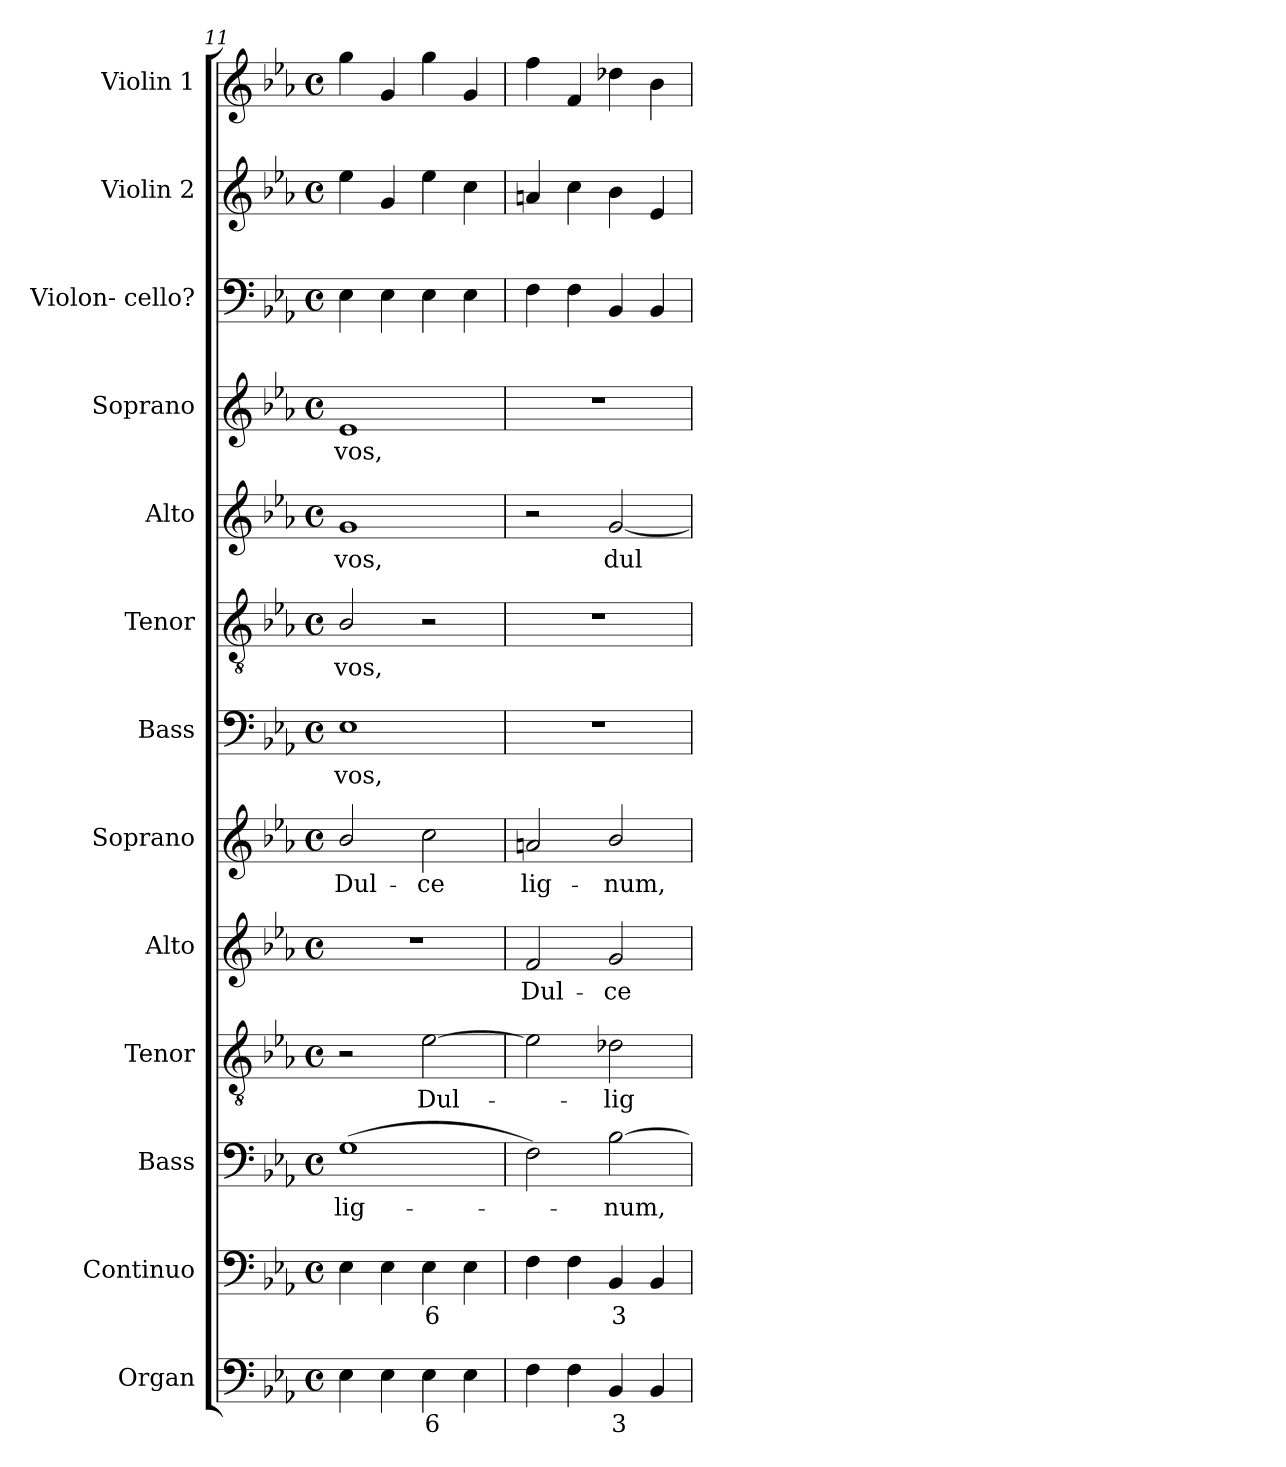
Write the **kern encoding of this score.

**kern	**text	**kern	**text	**kern	**text	**kern	**text	**kern	**text	**kern	**text	**kern	**text	**kern	**text	**kern	**text	**kern	**text	**kern	**kern	**kern
*part13	*part13	*part12	*part12	*part11	*part11	*part10	*part10	*part9	*part9	*part8	*part8	*part7	*part7	*part6	*part6	*part5	*part5	*part4	*part4	*part3	*part2	*part1
*staff13	*staff13	*staff12	*staff12	*staff11	*staff11	*staff10	*staff10	*staff9	*staff9	*staff8	*staff8	*staff7	*staff7	*staff6	*staff6	*staff5	*staff5	*staff4	*staff4	*staff3	*staff2	*staff1
*I"Organ	*	*I"Continuo	*	*I"Bass	*	*I"Tenor	*	*I"Alto	*	*I"Soprano	*	*I"Bass	*	*I"Tenor	*	*I"Alto	*	*I"Soprano	*	*I"Violon- cello?	*I"Violin 2	*I"Violin 1
*I'Org.	*	*I'Cont.	*	*I'B.	*	*I'T.	*	*I'A.	*	*I'S.	*	*I'B.	*	*I'T.	*	*I'A.	*	*I'S.	*	*I'Vc.	*I'Vln. 2	*I'Vln. 1
!!LO:PB:g=z
*clefF4	*	*clefF4	*	*clefF4	*	*clefGv2	*	*clefG2	*	*clefG2	*	*clefF4	*	*clefGv2	*	*clefG2	*	*clefG2	*	*clefF4	*clefG2	*clefG2
*	*	*	*	*	*	*ITrd7c12	*	*	*	*	*	*	*	*ITrd7c12	*	*	*	*	*	*	*	*
*k[b-e-a-]	*	*k[b-e-a-]	*	*k[b-e-a-]	*	*k[b-e-a-]	*	*k[b-e-a-]	*	*k[b-e-a-]	*	*k[b-e-a-]	*	*k[b-e-a-]	*	*k[b-e-a-]	*	*k[b-e-a-]	*	*k[b-e-a-]	*k[b-e-a-]	*k[b-e-a-]
*E-:	*	*E-:	*	*E-:	*	*E-:	*	*E-:	*	*E-:	*	*E-:	*	*E-:	*	*E-:	*	*E-:	*	*E-:	*E-:	*E-:
*M4/4	*	*M4/4	*	*M4/4	*	*M4/4	*	*M4/4	*	*M4/4	*	*M4/4	*	*M4/4	*	*M4/4	*	*M4/4	*	*M4/4	*M4/4	*M4/4
*met(c)	*	*met(c)	*	*met(c)	*	*met(c)	*	*met(c)	*	*met(c)	*	*met(c)	*	*met(c)	*	*met(c)	*	*met(c)	*	*met(c)	*met(c)	*met(c)
=11	=11	=11	=11	=11	=11	=11	=11	=11	=11	=11	=11	=11	=11	=11	=11	=11	=11	=11	=11	=11	=11	=11
!	!	!	!	!	!LO:LY:b:color=#000000	!	!	!	!	!	!	!	!	!	!	!	!	!	!	!	!	!
!	!	!	!	!	!	!	!	!	!	!	!LO:LY:b:color=#000000	!	!	!	!	!	!	!	!	!	!	!
!	!	!	!	!	!	!	!	!	!	!	!	!	!LO:LY:b:color=#000000	!	!	!	!	!	!	!	!	!
!	!	!	!	!	!	!	!	!	!	!	!	!	!	!	!LO:LY:b:color=#000000	!	!	!	!	!	!	!
!	!	!	!	!	!	!	!	!	!	!	!	!	!	!	!	!	!LO:LY:b:color=#000000	!	!	!	!	!
!	!	!	!	!	!	!	!	!	!	!	!	!	!	!	!	!	!	!	!LO:LY:b:color=#000000	!	!	!
4E-i\	.	4E-i\	.	(1Gi	lig-	2r	.	1r	.	2b-i/	Dul-	1E-i	-vos,	2BB-i/	-vos,	1gi	-vos,	1e-i	-vos,	4E-i\	4ee-i\	4ggi\
4E-i\	.	4E-i\	.	.	.	.	.	.	.	.	.	.	.	.	.	.	.	.	.	4E-i\	4gi/	4gi/
!	!LO:LY:b:color=#000000	!	!	!	!	!	!	!	!	!	!	!	!	!	!	!	!	!	!	!	!	!
!	!	!	!LO:LY:b:color=#000000	!	!	!	!	!	!	!	!	!	!	!	!	!	!	!	!	!	!	!
!	!	!	!	!	!	!	!LO:LY:b:color=#000000	!	!	!	!	!	!	!	!	!	!	!	!	!	!	!
!	!	!	!	!	!	!	!	!	!	!	!LO:LY:b:color=#000000	!	!	!	!	!	!	!	!	!	!	!
4E-i\	6	4E-i\	6	.	.	[>2E-i\	Dul-	.	.	2cci\	-ce	.	.	2r	.	.	.	.	.	4E-i\	4ee-i\	4ggi\
4E-i\	.	4E-i\	.	.	.	.	.	.	.	.	.	.	.	.	.	.	.	.	.	4E-i\	4cci\	4gi/
=12	=12	=12	=12	=12	=12	=12	=12	=12	=12	=12	=12	=12	=12	=12	=12	=12	=12	=12	=12	=12	=12	=12
!	!	!	!	!	!	!	!	!	!LO:LY:b:color=#000000	!	!	!	!	!	!	!	!	!	!	!	!	!
!	!	!	!	!	!	!	!	!	!	!	!LO:LY:b:color=#000000	!	!	!	!	!	!	!	!	!	!	!
4Fi\	.	4Fi\	.	2Fi\)	.	2E-i\]	.	2fi/	Dul-	2ani/	lig-	1r	.	1r	.	2r	.	1r	.	4Fi\	4ani/	4ffi\
4Fi\	.	4Fi\	.	.	.	.	.	.	.	.	.	.	.	.	.	.	.	.	.	4Fi\	4cci\	4fi/
!	!LO:LY:b:color=#000000	!	!	!	!	!	!	!	!	!	!	!	!	!	!	!	!	!	!	!	!	!
!	!	!	!LO:LY:b:color=#000000	!	!	!	!	!	!	!	!	!	!	!	!	!	!	!	!	!	!	!
!	!	!	!	!	!LO:LY:b:color=#000000	!	!	!	!	!	!	!	!	!	!	!	!	!	!	!	!	!
!	!	!	!	!	!	!	!LO:LY:b:color=#000000	!	!	!	!	!	!	!	!	!	!	!	!	!	!	!
!	!	!	!	!	!	!	!	!	!LO:LY:b:color=#000000	!	!	!	!	!	!	!	!	!	!	!	!	!
!	!	!	!	!	!	!	!	!	!	!	!LO:LY:b:color=#000000	!	!	!	!	!	!	!	!	!	!	!
!	!	!	!	!	!	!	!	!	!	!	!	!	!	!	!	!	!LO:LY:b:color=#000000	!	!	!	!	!
4BB-i/	3	4BB-i/	3	[>2B-i\	-num,	2D-Xi\	-lig-	2gi/	-ce	2b-i/	-num,	.	.	.	.	[<2gi/	dul-	.	.	4BB-i/	4b-i\	4dd-Xi\
4BB-i/	.	4BB-i/	.	.	.	.	.	.	.	.	.	.	.	.	.	.	.	.	.	4BB-i/	4e-i/	4b-i\
=	=	=	=	=	=	=	=	=	=	=	=	=	=	=	=	=	=	=	=	=	=	=
*-	*-	*-	*-	*-	*-	*-	*-	*-	*-	*-	*-	*-	*-	*-	*-	*-	*-	*-	*-	*-	*-	*-
